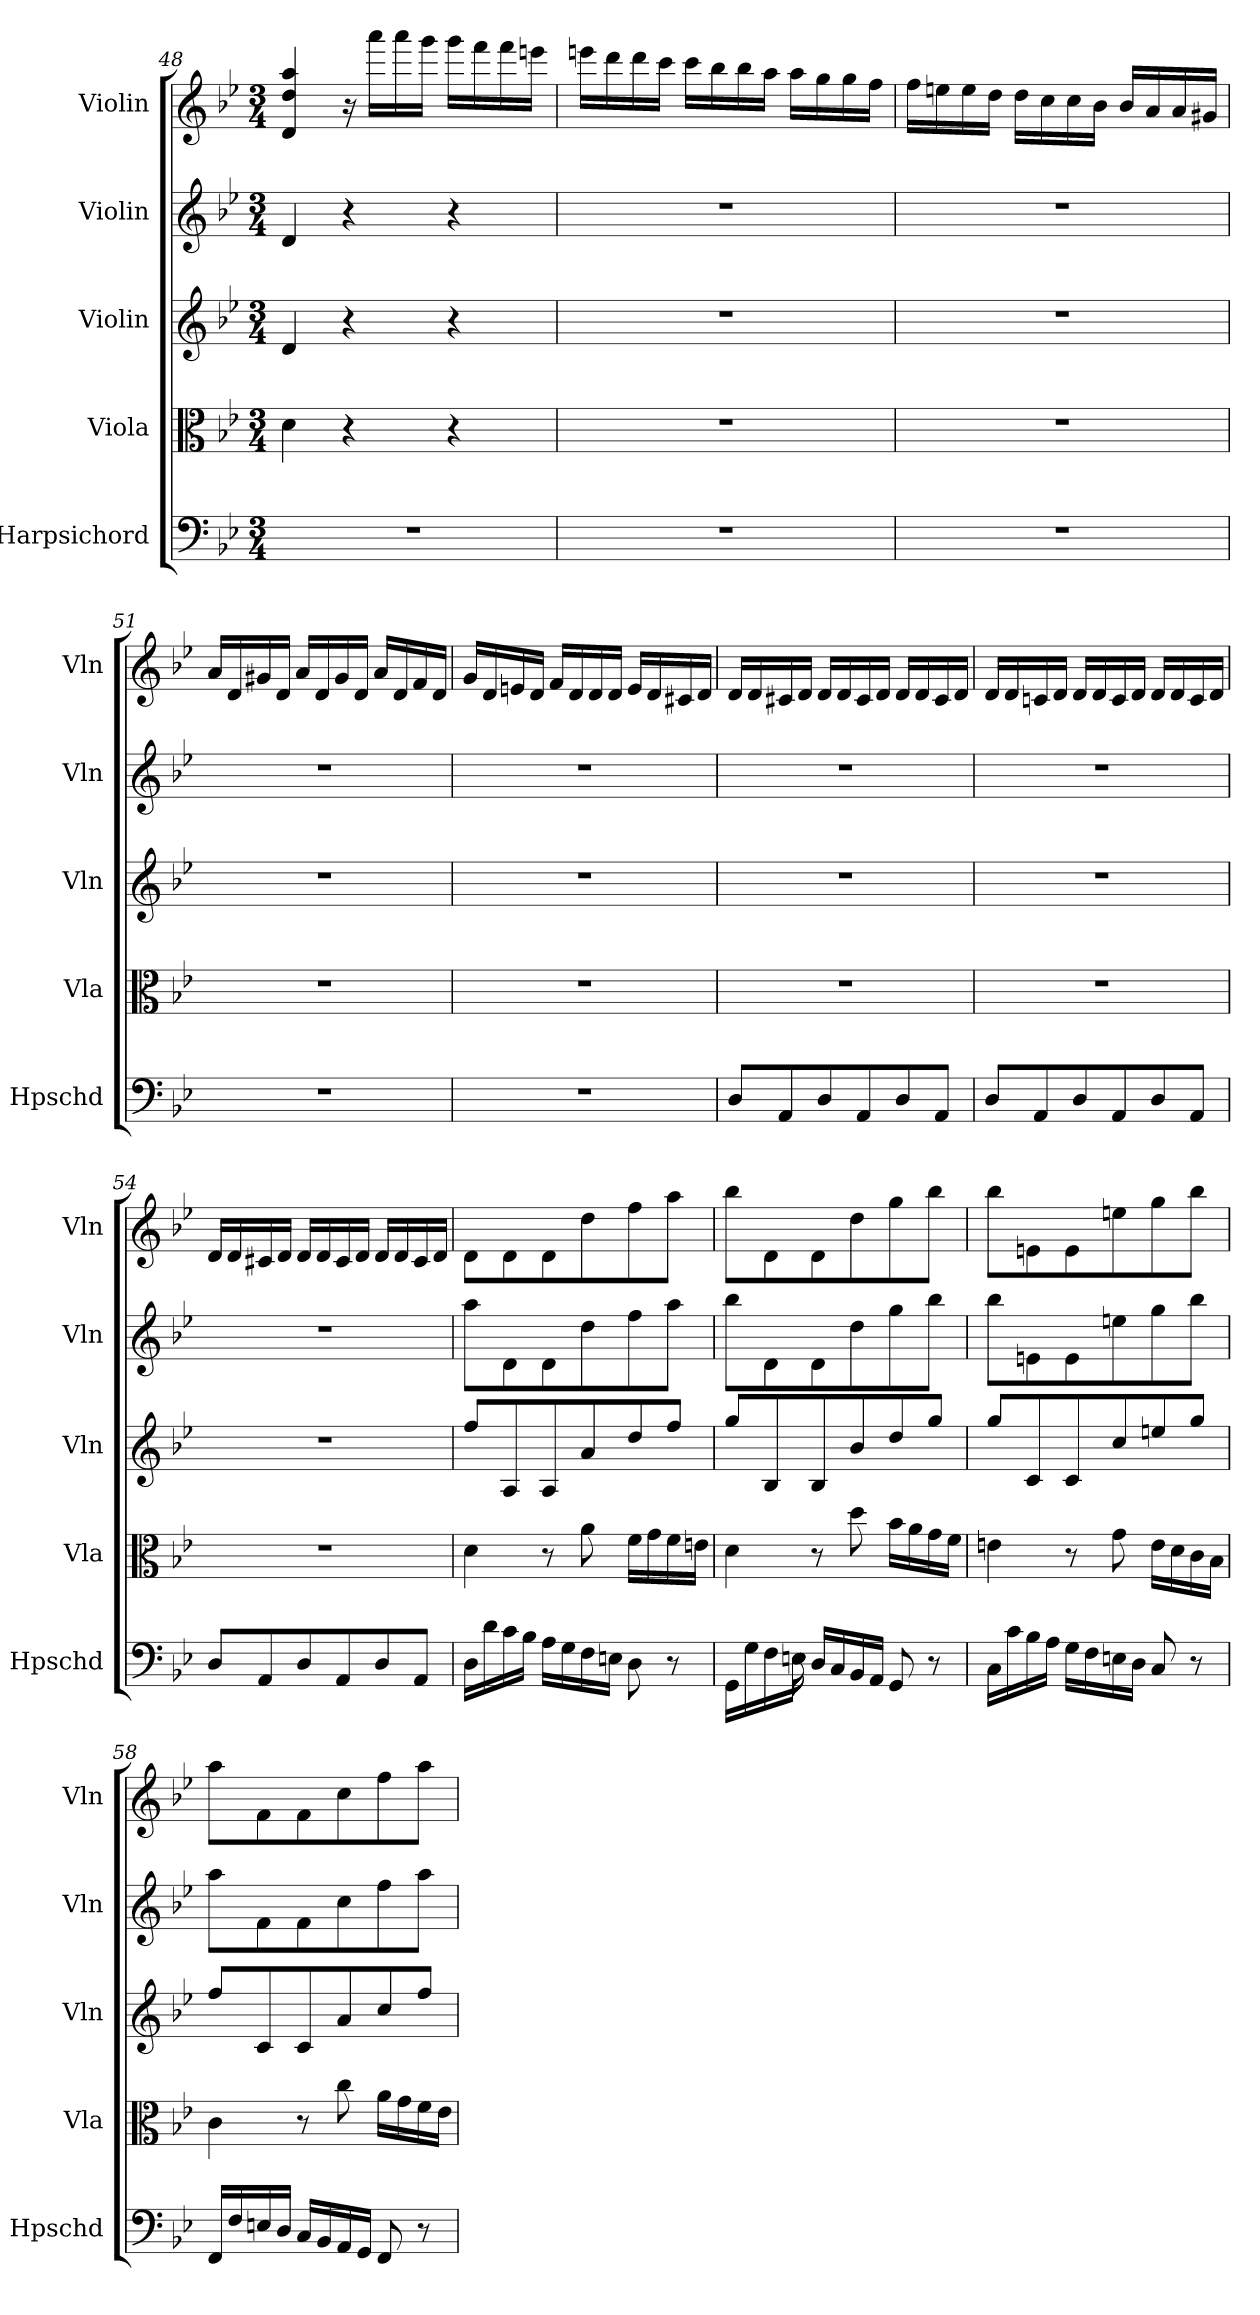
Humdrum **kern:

**kern	**kern	**kern	**kern	**kern
*part5	*part4	*part3	*part2	*part1
*staff5	*staff4	*staff3	*staff2	*staff1
*I"Harpsichord	*I"Viola	*I"Violin	*I"Violin	*I"Violin
*I'Hpschd	*I'Vla	*I'Vln	*I'Vln	*I'Vln
*clefF4	*clefC3	*clefG2	*clefG2	*clefG2
*k[b-e-]	*k[b-e-]	*k[b-e-]	*k[b-e-]	*k[b-e-]
*g:	*g:	*g:	*g:	*g:
*M3/4	*M3/4	*M3/4	*M3/4	*M3/4
=48	=48	=48	=48	=48
2.r	4d\	4d/	4d/	4d/ 4dd/ 4aa/
.	4r	4r	4r	16r
.	.	.	.	16aaa\LL
.	.	.	.	16aaa\
.	.	.	.	16ggg\JJ
.	4r	4r	4r	16ggg\LL
.	.	.	.	16fff\
.	.	.	.	16fff\
.	.	.	.	16eeen\JJ
=49	=49	=49	=49	=49
2.r	2.r	2.r	2.r	16eeen\LL
.	.	.	.	16ddd\
.	.	.	.	16ddd\
.	.	.	.	16ccc\JJ
.	.	.	.	16ccc\LL
.	.	.	.	16bb-\
.	.	.	.	16bb-\
.	.	.	.	16aa\JJ
.	.	.	.	16aa\LL
.	.	.	.	16gg\
.	.	.	.	16gg\
.	.	.	.	16ff\JJ
=50	=50	=50	=50	=50
2.r	2.r	2.r	2.r	16ff\LL
.	.	.	.	16een\
.	.	.	.	16ee\
.	.	.	.	16dd\JJ
.	.	.	.	16dd\LL
.	.	.	.	16cc\
.	.	.	.	16cc\
.	.	.	.	16b-\JJ
.	.	.	.	16b-/LL
.	.	.	.	16a/
.	.	.	.	16a/
.	.	.	.	16g#X/JJ
=51	=51	=51	=51	=51
2.r	2.r	2.r	2.r	16a/LL
.	.	.	.	16d/
.	.	.	.	16g#X/
.	.	.	.	16d/JJ
.	.	.	.	16a/LL
.	.	.	.	16d/
.	.	.	.	16g#/
.	.	.	.	16d/JJ
.	.	.	.	16a/LL
.	.	.	.	16d/
.	.	.	.	16f/
.	.	.	.	16d/JJ
=52	=52	=52	=52	=52
2.r	2.r	2.r	2.r	16g/LL
.	.	.	.	16d/
.	.	.	.	16en/
.	.	.	.	16d/JJ
.	.	.	.	16f/LL
.	.	.	.	16d/
.	.	.	.	16d/
.	.	.	.	16d/JJ
.	.	.	.	16e/LL
.	.	.	.	16d/
.	.	.	.	16c#X/
.	.	.	.	16d/JJ
=53	=53	=53	=53	=53
8D/L	2.r	2.r	2.r	16d/LL
.	.	.	.	16d/
8AA/	.	.	.	16c#X/
.	.	.	.	16d/JJ
8D/	.	.	.	16d/LL
.	.	.	.	16d/
8AA/	.	.	.	16c#/
.	.	.	.	16d/JJ
8D/	.	.	.	16d/LL
.	.	.	.	16d/
8AA/J	.	.	.	16c#/
.	.	.	.	16d/JJ
=54	=54	=54	=54	=54
8D/L	2.r	2.r	2.r	16d/LL
.	.	.	.	16d/
8AA/	.	.	.	16cn/
.	.	.	.	16d/JJ
8D/	.	.	.	16d/LL
.	.	.	.	16d/
8AA/	.	.	.	16c/
.	.	.	.	16d/JJ
8D/	.	.	.	16d/LL
.	.	.	.	16d/
8AA/J	.	.	.	16c/
.	.	.	.	16d/JJ
=54	=54	=54	=54	=54
8D/L	2.r	2.r	2.r	16d/LL
.	.	.	.	16d/
8AA/	.	.	.	16c#X/
.	.	.	.	16d/JJ
8D/	.	.	.	16d/LL
.	.	.	.	16d/
8AA/	.	.	.	16c#/
.	.	.	.	16d/JJ
8D/	.	.	.	16d/LL
.	.	.	.	16d/
8AA/J	.	.	.	16c#/
.	.	.	.	16d/JJ
=55	=55	=55	=55	=55
16D\LL	4d\	8ff/L	8aa\L	8d\L
16d\	.	.	.	.
16c\	.	8A/	8d\	8d\
16B-\JJ	.	.	.	.
16A\LL	8r	8A/	8d\	8d\
16G\	.	.	.	.
16F\	8a\	8a/	8dd\	8dd\
16En\JJ	.	.	.	.
8D\	16f\LL	8dd/	8ff\	8ff\
.	16g\	.	.	.
8r	16f\	8ff/J	8aa\J	8aa\J
.	16en\JJ	.	.	.
=56	=56	=56	=56	=56
*^	*	*	*	*
*	*^	*	*	*	*
16GG\LL	8.ryy	8.ryy	4d\	8gg/L	8bb-\L	8bb-\L
16G\	.	.	.	.	.	.
16F\	.	.	.	8B-/	8d\	8d\
16E-\JJ	16E-\	16En\	.	.	.	.
16D/LL	2ryy	2ryy	8r	8B-/	8d\	8d\
16C/	.	.	.	.	.	.
16BB-/	.	.	8dd\	8b-/	8dd\	8dd\
16AA/JJ	.	.	.	.	.	.
8GG/	.	.	16b-\LL	8dd/	8gg\	8gg\
.	.	.	16a\	.	.	.
8r	.	.	16g\	8gg/J	8bb-\J	8bb-\J
.	.	.	16f\JJ	.	.	.
*v	*v	*v	*	*	*	*
=57	=57	=57	=57	=57
16C\LL	4en\	8gg/L	8bb-\L	8bb-\L
16c\	.	.	.	.
16B-\	.	8c/	8en\	8en\
16A\JJ	.	.	.	.
16G\LL	8r	8c/	8e\	8e\
16F\	.	.	.	.
16En\	8g\	8cc/	8een\	8een\
16D\JJ	.	.	.	.
8C/	16e\LL	8een/	8gg\	8gg\
.	16d\	.	.	.
8r	16c\	8gg/J	8bb-\J	8bb-\J
.	16B-\JJ	.	.	.
=58	=58	=58	=58	=58
16FF/LL	4c\	8ff/L	8aa\L	8aa\L
16F/	.	.	.	.
16En/	.	8c/	8f\	8f\
16D/JJ	.	.	.	.
16C/LL	8r	8c/	8f\	8f\
16BB-/	.	.	.	.
16AA/	8cc\	8a/	8cc\	8cc\
16GG/JJ	.	.	.	.
8FF/	16a\LL	8cc/	8ff\	8ff\
.	16g\	.	.	.
8r	16f\	8ff/J	8aa\J	8aa\J
.	16e-\JJ	.	.	.
=	=	=	=	=
*-	*-	*-	*-	*-
